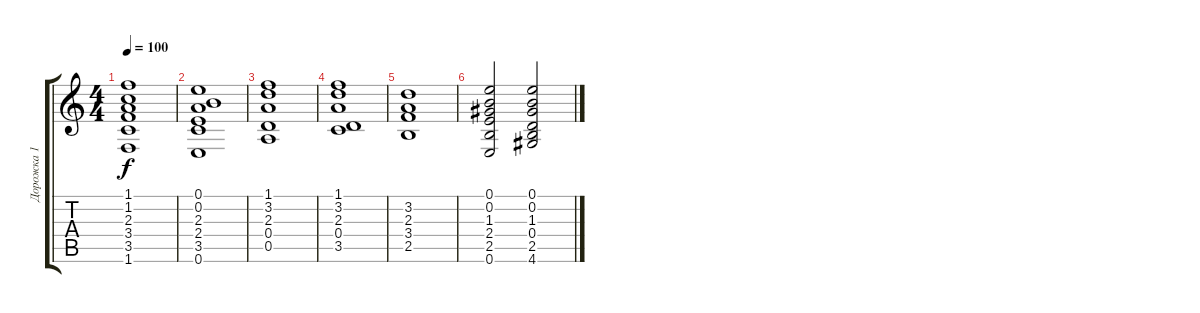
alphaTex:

\track ("Дорожка 1" "Дорожка 1") {instrument acousticguitarsteel}
\staff {score tabs}
\tuning (E4 B3 G3 D3 A2 E2) {hide}
\ts (4 4)
\tempo 100
\clef g2
\ks aminor
(1.1 1.2 2.3 3.4 3.5 1.6).1{dy f} |
(0.1 0.2 2.3 2.4 3.5 0.6).1 |
(1.1 3.2 2.3 0.4 0.5).1 |
(1.1 3.2 2.3 0.4 3.5).1 |
(3.2 2.3 3.4 2.5).1 |
(0.1 0.2 1.3 2.4 2.5 0.6).2 (0.1 0.2 1.3 0.4 2.5 4.6).2
